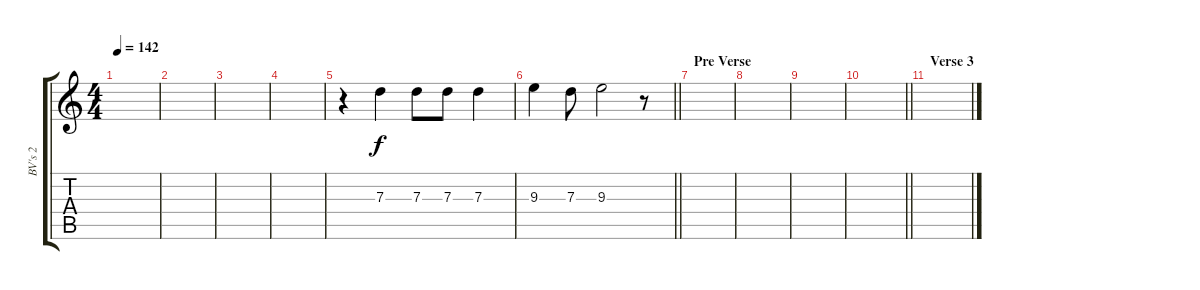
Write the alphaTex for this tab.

\track ("BV's 2" "BV's 2") {instrument electricguitarjazz}
\staff {score tabs}
\tuning (E4 B3 G3 D3 A2 E2) {hide}
\ts (4 4)
\tempo 142
\clef g2
\ks c
|
|
|
|
r.4 7.3.4 7.3.8 7.3.8 7.3.4 |
\barLineRight lightlight
9.3.4 7.3.8 9.3.2 r.8 |
\section ("" "Pre Verse")
|
|
|
\barLineRight lightlight
|
\section ("" "Verse 3")
